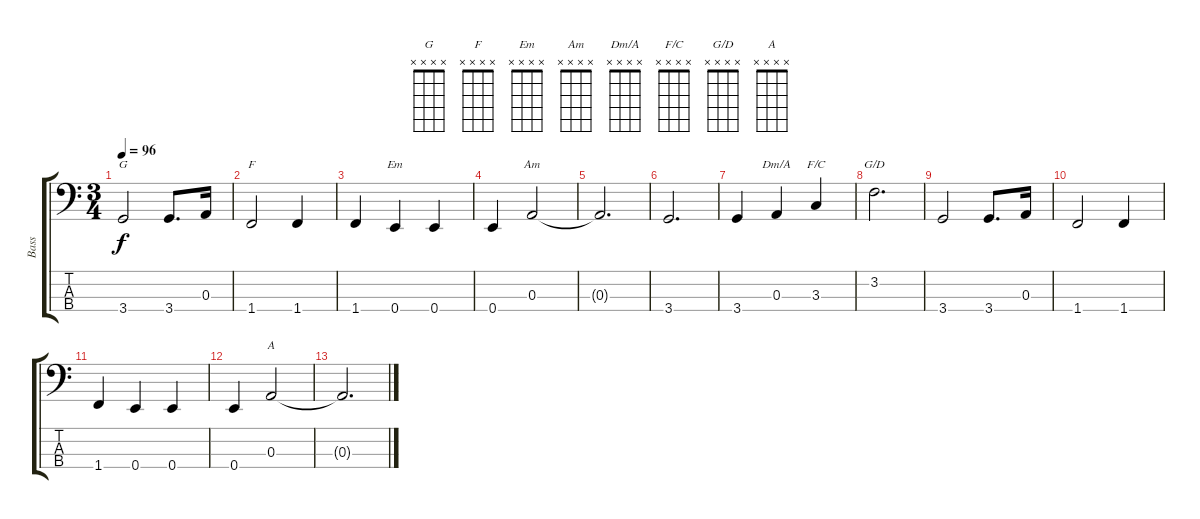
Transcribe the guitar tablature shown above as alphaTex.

\track ("Bass" "Bass") {instrument electricbassfinger}
\staff {score tabs}
\tuning (G2 D2 A1 E1) {hide}
\chord ("G" x x x x)
\chord ("F" x x x x)
\chord ("Em" x x x x)
\chord ("Am" x x x x)
\chord ("Dm/A" x x x x)
\chord ("F/C" x x x x)
\chord ("G/D" x x x x)
\chord ("A" x x x x)
\ts (3 4)
\tempo 96
\clef f4
\ks c
3.4.2{ch "G" dy f} 3.4.8{d} 0.3.16 |
1.4.2{ch "F"} 1.4.4 |
1.4.4 0.4.4{ch "Em"} 0.4.4 |
0.4.4 0.3.2{ch "Am"} |
0.3{t}.2{d} |
3.4.2{d} |
3.4.4 0.3.4{ch "Dm/A"} 3.3.4{ch "F/C"} |
3.2.2{d ch "G/D"} |
3.4.2 3.4.8{d} 0.3.16 |
1.4.2 1.4.4 |
1.4.4 0.4.4 0.4.4 |
0.4.4 0.3.2{ch "A"} |
0.3{t}.2{d}
